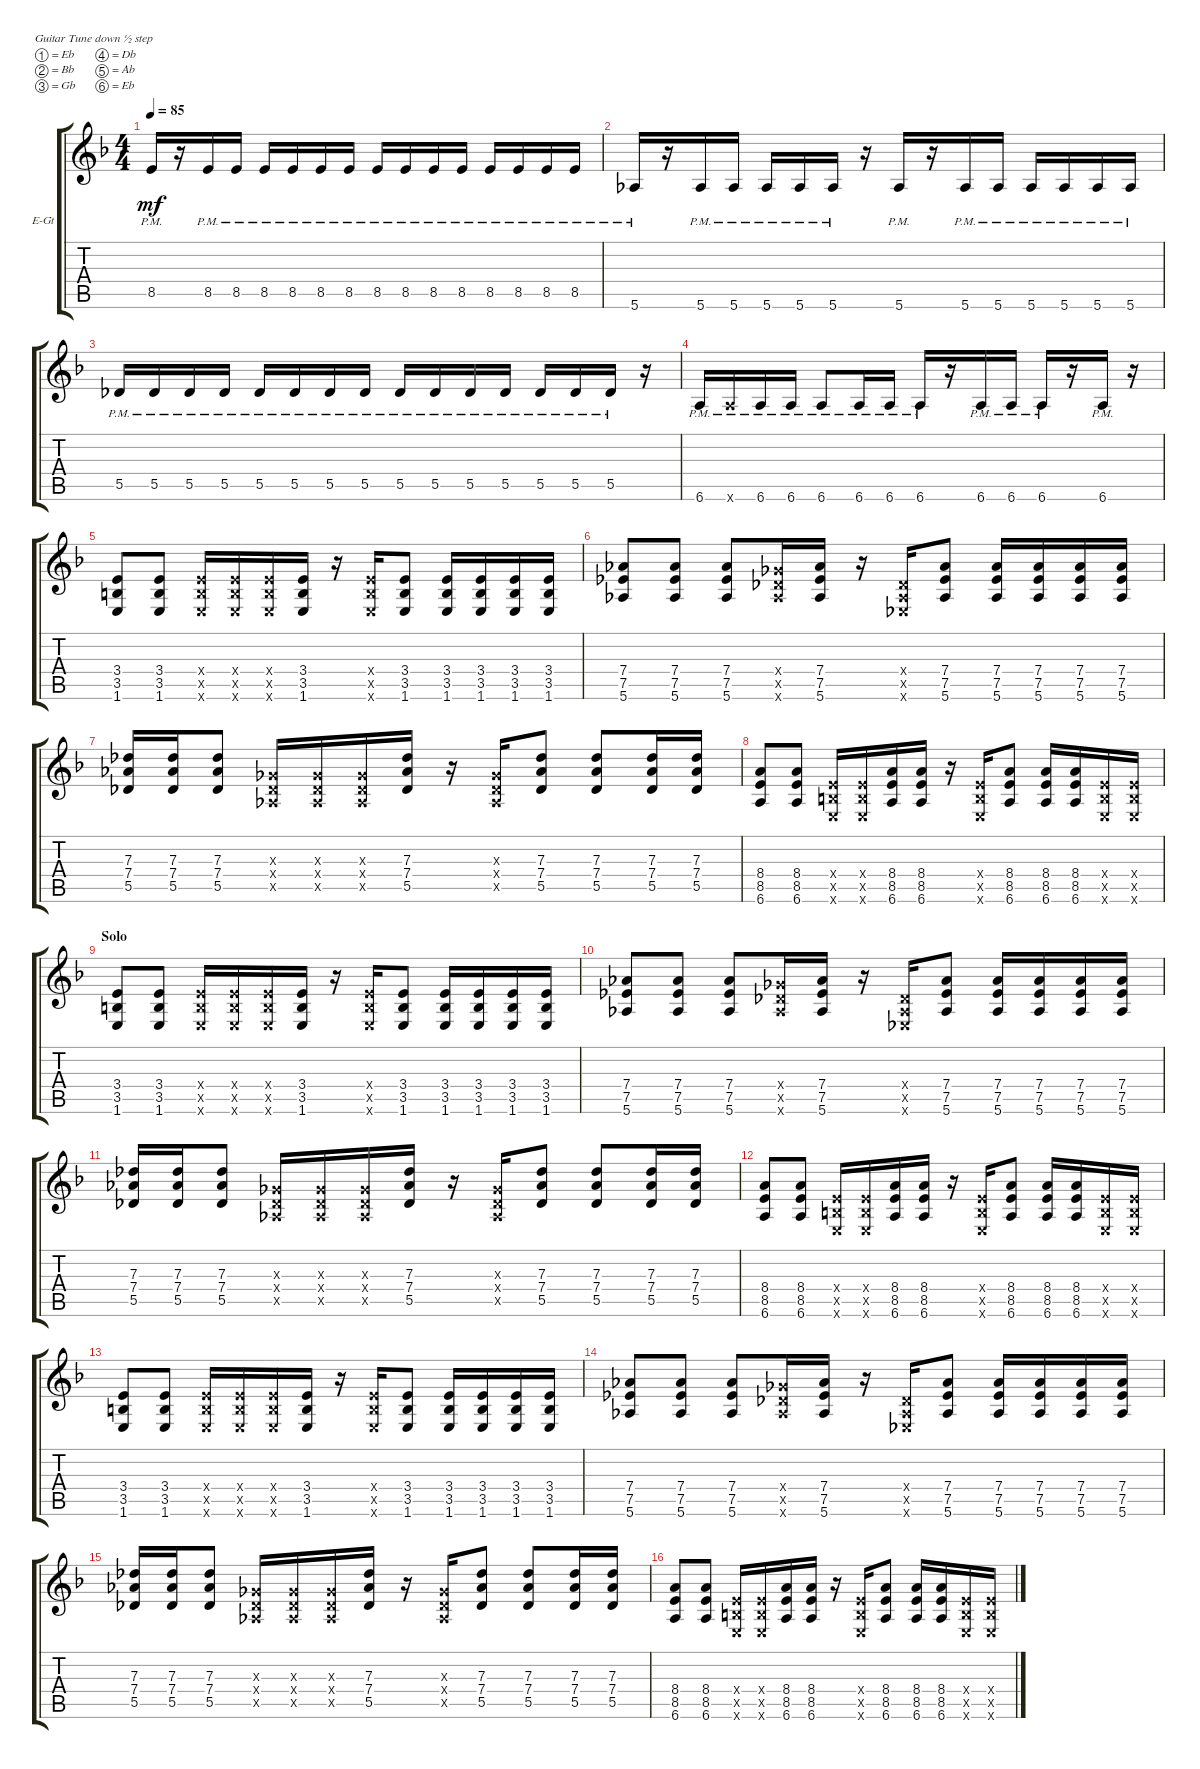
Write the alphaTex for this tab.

\defaultSystemsLayout 4
\bracketExtendMode groupsimilarinstruments
\firstSystemTrackNameOrientation horizontal
\otherSystemsTrackNameOrientation horizontal
\track ("Guitar 1" "E-Gt") {instrument distortionguitar}
\staff {score tabs}
\tuning (Eb4 Bb3 Gb3 Db3 Ab2 Eb2)
\ts (4 4)
\tempo 85
\clef g2
\ks dminor
8.5{pm}.16{dy mf instrument distortionguitar} r.16 8.5{pm}.16 8.5{pm}.16 8.5{pm}.16 8.5{pm}.16 8.5{pm}.16 8.5{pm}.16 8.5{pm}.16 8.5{pm}.16 8.5{pm}.16 8.5{pm}.16 8.5{pm}.16 8.5{pm}.16 8.5{pm}.16 8.5{pm}.16 |
5.6{pm}.16 r.16 5.6{pm}.16 5.6{pm}.16 5.6{pm}.16 5.6{pm}.16 5.6{pm}.16 r.16 5.6{pm}.16 r.16 5.6{pm}.16 5.6{pm}.16 5.6{pm}.16 5.6{pm}.16 5.6{pm}.16 5.6{pm}.16 |
5.5{pm}.16 5.5{pm}.16 5.5{pm}.16 5.5{pm}.16 5.5{pm}.16 5.5{pm}.16 5.5{pm}.16 5.5{pm}.16 5.5{pm}.16 5.5{pm}.16 5.5{pm}.16 5.5{pm}.16 5.5{pm}.16 5.5{pm}.16 5.5{pm}.16 r.16 |
6.6{pm}.16 6.6{pm x}.16 6.6{pm}.16 6.6{pm}.16 6.6{pm}.8 6.6{pm}.16 6.6{pm}.16 6.6{pm}.16 r.16 6.6{pm}.16 6.6{pm}.16 6.6{pm}.16 r.16 6.6{pm}.16 r.16 |
(1.6 3.5 3.4).8 (1.6 3.5 3.4).8 (1.6{x} 3.5{x} 3.4{x}).16 (1.6{x} 3.5{x} 3.4{x}).16 (1.6{x} 3.5{x} 3.4{x}).16 (1.6 3.5 3.4).16 r.16 (1.6{x} 3.5{x} 3.4{x}).16 (1.6 3.5 3.4).8 (1.6 3.5 3.4).16 (1.6 3.5 3.4).16 (1.6 3.5 3.4).16 (1.6 3.5 3.4).16 |
(5.6 7.5 7.4).8 (5.6 7.5 7.4).8 (5.6 7.5 7.4).8 (5.6{x} 5.5{x} 5.4{x}).16 (5.6 7.5 7.4).16 r.16 (0.6{x} 0.5{x} 0.4{x}).16 (7.4 7.5 5.6).8 (7.4 7.5 5.6).16 (7.4 7.5 5.6).16 (7.4 7.5 5.6).16 (7.4 7.5 5.6).16 |
(5.5 7.3 7.4).16 (7.3 7.4 5.5).16 (5.5 7.4 7.3).8 (0.5{x} 0.4{x} 0.3{x}).16 (0.5{x} 0.4{x} 0.3{x}).16 (0.5{x} 0.4{x} 0.3{x}).16 (7.3 7.4 5.5).16 r.16 (0.5{x} 0.3{x} 0.4{x}).16 (5.5 7.4 7.3).8 (5.5 7.4 7.3).8 (5.5 7.3 7.4).16 (5.5 7.4 7.3).16 |
(6.6 8.5 8.4).8 (6.6 8.5 8.4).8 (1.6{x} 3.5{x} 3.4{x}).16 (1.6{x} 3.5{x} 3.4{x}).16 (6.6 8.5 8.4).16 (6.6 8.5 8.4).16 r.16 (1.6{x} 3.5{x} 3.4{x}).16 (6.6 8.5 8.4).8 (6.6 8.5 8.4).16 (6.6 8.5 8.4).16 (1.6{x} 3.5{x} 3.4{x}).16 (1.6{x} 3.5{x} 3.4{x}).16 |
\section ("" "Solo")
(1.6 3.5 3.4).8 (1.6 3.5 3.4).8 (1.6{x} 3.5{x} 3.4{x}).16 (1.6{x} 3.5{x} 3.4{x}).16 (1.6{x} 3.5{x} 3.4{x}).16 (1.6 3.5 3.4).16 r.16 (1.6{x} 3.5{x} 3.4{x}).16 (1.6 3.5 3.4).8 (1.6 3.5 3.4).16 (1.6 3.5 3.4).16 (1.6 3.5 3.4).16 (1.6 3.5 3.4).16 |
(5.6 7.5 7.4).8 (5.6 7.5 7.4).8 (5.6 7.5 7.4).8 (5.6{x} 5.5{x} 5.4{x}).16 (5.6 7.5 7.4).16 r.16 (0.6{x} 0.5{x} 0.4{x}).16 (7.4 7.5 5.6).8 (7.4 7.5 5.6).16 (7.4 7.5 5.6).16 (7.4 7.5 5.6).16 (7.4 7.5 5.6).16 |
(5.5 7.3 7.4).16 (7.3 7.4 5.5).16 (5.5 7.4 7.3).8 (0.5{x} 0.4{x} 0.3{x}).16 (0.5{x} 0.4{x} 0.3{x}).16 (0.5{x} 0.4{x} 0.3{x}).16 (7.3 7.4 5.5).16 r.16 (0.5{x} 0.3{x} 0.4{x}).16 (5.5 7.4 7.3).8 (5.5 7.4 7.3).8 (5.5 7.3 7.4).16 (5.5 7.4 7.3).16 |
(6.6 8.5 8.4).8 (6.6 8.5 8.4).8 (1.6{x} 3.5{x} 3.4{x}).16 (1.6{x} 3.5{x} 3.4{x}).16 (6.6 8.5 8.4).16 (6.6 8.5 8.4).16 r.16 (1.6{x} 3.5{x} 3.4{x}).16 (6.6 8.5 8.4).8 (6.6 8.5 8.4).16 (6.6 8.5 8.4).16 (1.6{x} 3.5{x} 3.4{x}).16 (1.6{x} 3.5{x} 3.4{x}).16 |
(1.6 3.5 3.4).8 (1.6 3.5 3.4).8 (1.6{x} 3.5{x} 3.4{x}).16 (1.6{x} 3.5{x} 3.4{x}).16 (1.6{x} 3.5{x} 3.4{x}).16 (1.6 3.5 3.4).16 r.16 (1.6{x} 3.5{x} 3.4{x}).16 (1.6 3.5 3.4).8 (1.6 3.5 3.4).16 (1.6 3.5 3.4).16 (1.6 3.5 3.4).16 (1.6 3.5 3.4).16 |
(5.6 7.5 7.4).8 (5.6 7.5 7.4).8 (5.6 7.5 7.4).8 (5.6{x} 5.5{x} 5.4{x}).16 (5.6 7.5 7.4).16 r.16 (0.6{x} 0.5{x} 0.4{x}).16 (7.4 7.5 5.6).8 (7.4 7.5 5.6).16 (7.4 7.5 5.6).16 (7.4 7.5 5.6).16 (7.4 7.5 5.6).16 |
(5.5 7.3 7.4).16 (7.3 7.4 5.5).16 (5.5 7.4 7.3).8 (0.5{x} 0.4{x} 0.3{x}).16 (0.5{x} 0.4{x} 0.3{x}).16 (0.5{x} 0.4{x} 0.3{x}).16 (7.3 7.4 5.5).16 r.16 (0.5{x} 0.3{x} 0.4{x}).16 (5.5 7.4 7.3).8 (5.5 7.4 7.3).8 (5.5 7.3 7.4).16 (5.5 7.4 7.3).16 |
(6.6 8.5 8.4).8 (6.6 8.5 8.4).8 (1.6{x} 3.5{x} 3.4{x}).16 (1.6{x} 3.5{x} 3.4{x}).16 (6.6 8.5 8.4).16 (6.6 8.5 8.4).16 r.16 (1.6{x} 3.5{x} 3.4{x}).16 (6.6 8.5 8.4).8 (6.6 8.5 8.4).16 (6.6 8.5 8.4).16 (1.6{x} 3.5{x} 3.4{x}).16 (1.6{x} 3.5{x} 3.4{x}).16
